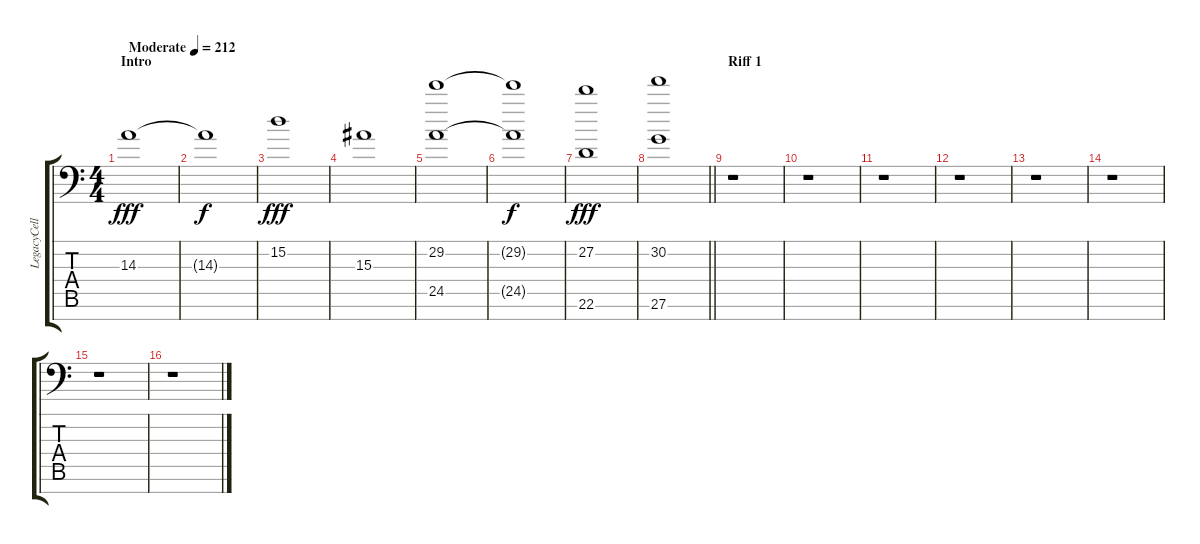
\track ("LegacyCell 04" "LegacyCell") {instrument pad6metallic}
\staff {score tabs}
\tuning (C8 B3 G3 D3 A2 E2 C-1) {hide}
\ts (4 4)
\section ("" "Intro")
\tempo (212 "Moderate")
\clef f4
\ks c
14.3.1{dy fff instrument pad6metallic} |
14.3{t}.1{dy f} |
15.2.1{dy fff} |
15.3.1 |
(29.2 24.5).1 |
(29.2{t} 24.5{t}).1{dy f} |
(27.2 22.6).1{dy fff} |
\barLineRight lightlight
(30.2 27.6).1 |
\section ("" "Riff 1")
r.1 |
r.1 |
r.1 |
r.1 |
r.1 |
r.1 |
r.1 |
r.1
